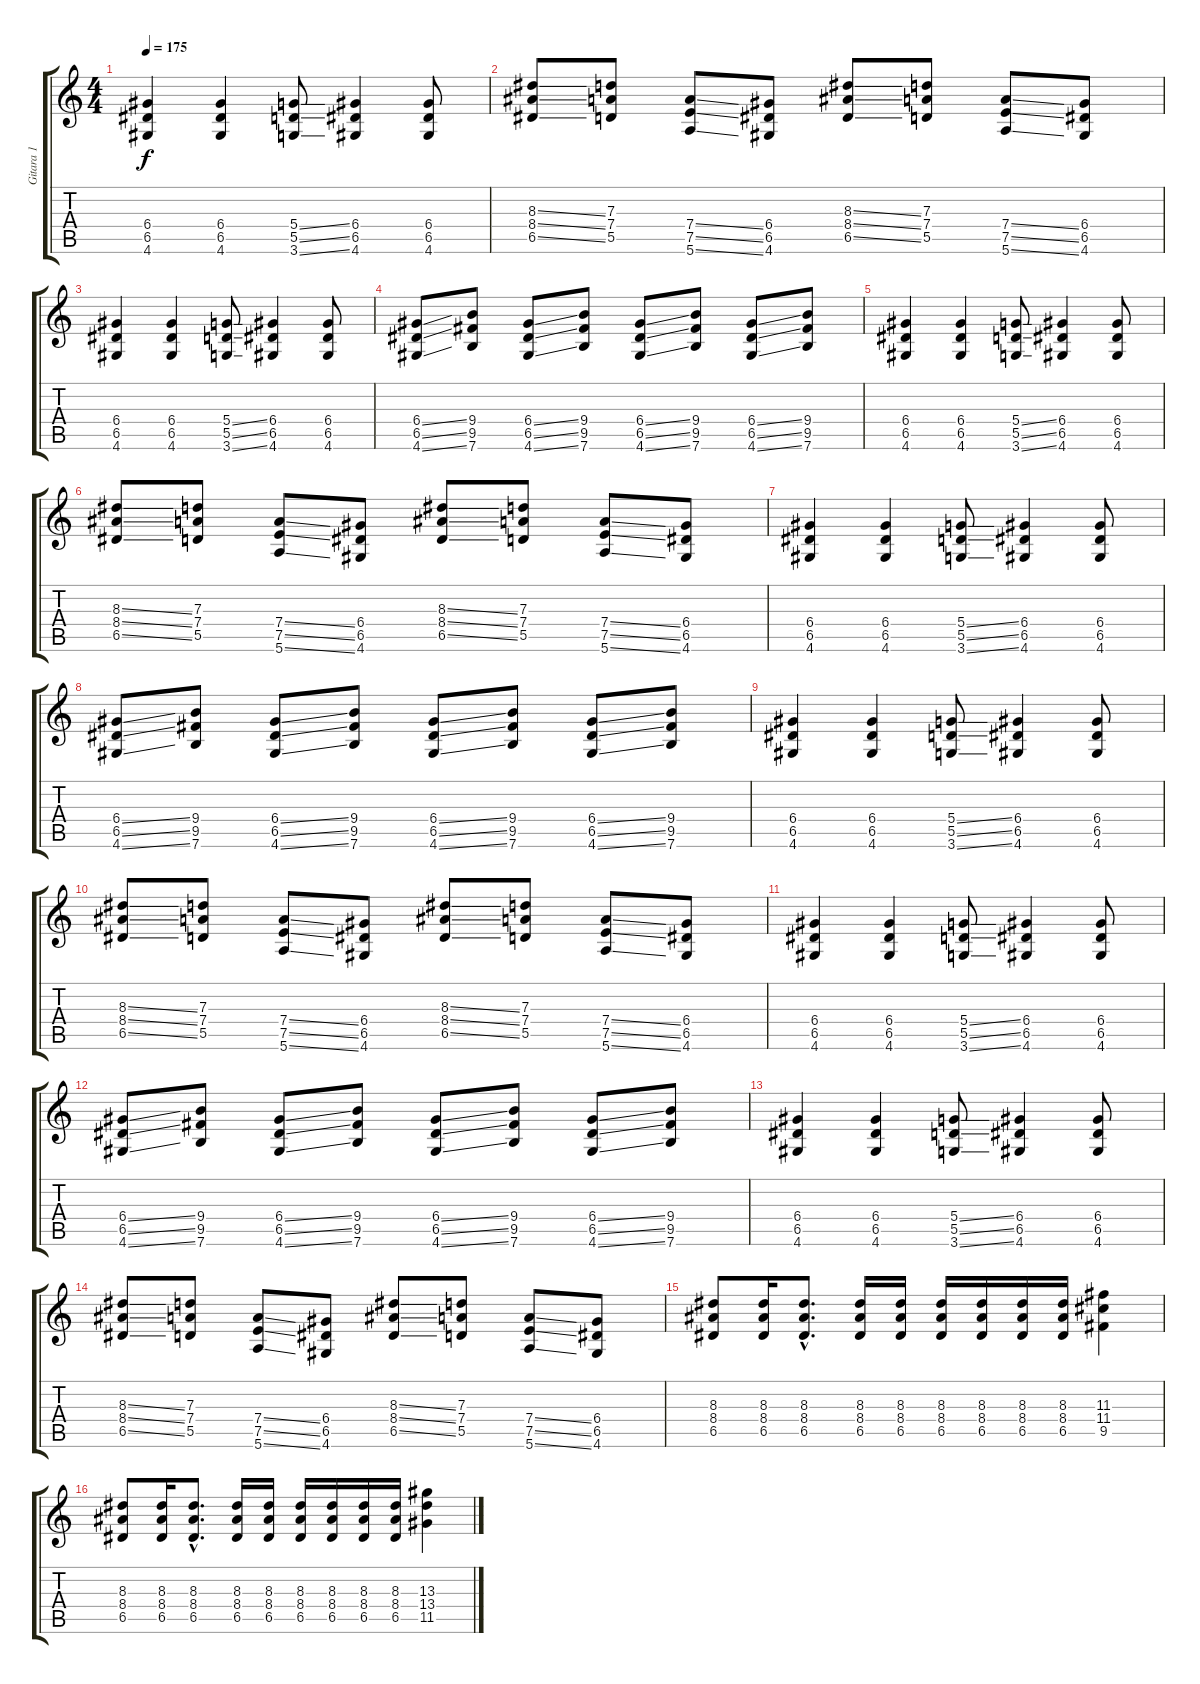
\track ("Gitara 1" "Gitara 1") {instrument distortionguitar}
\staff {score tabs}
\tuning (E4 B3 G3 D3 A2 E2) {hide}
\ts (4 4)
\tempo 175
\clef g2
\ks c
(6.4 6.5 4.6).4{dy f} (6.4 6.5 4.6).4 (5.4{ss} 5.5{ss} 3.6{ss}).8 (6.4 6.5 4.6).4 (6.4 6.5 4.6).8 |
(8.3{ss} 8.4{ss} 6.5{ss}).8 (7.3 7.4 5.5).8 (7.4{ss} 7.5{ss} 5.6{ss}).8 (6.4 6.5 4.6).8 (8.3{ss} 8.4{ss} 6.5{ss}).8 (7.3 7.4 5.5).8 (7.4{ss} 7.5{ss} 5.6{ss}).8 (6.4 6.5 4.6).8 |
(6.4 6.5 4.6).4 (6.4 6.5 4.6).4 (5.4{ss} 5.5{ss} 3.6{ss}).8 (6.4 6.5 4.6).4 (6.4 6.5 4.6).8 |
(6.4{ss} 6.5{ss} 4.6{ss}).8 (9.4 9.5 7.6).8 (6.4{ss} 6.5{ss} 4.6{ss}).8 (9.4 9.5 7.6).8 (6.4{ss} 6.5{ss} 4.6{ss}).8 (9.4 9.5 7.6).8 (6.4{ss} 6.5{ss} 4.6{ss}).8 (9.4 9.5 7.6).8 |
(6.4 6.5 4.6).4 (6.4 6.5 4.6).4 (5.4{ss} 5.5{ss} 3.6{ss}).8 (6.4 6.5 4.6).4 (6.4 6.5 4.6).8 |
(8.3{ss} 8.4{ss} 6.5{ss}).8 (7.3 7.4 5.5).8 (7.4{ss} 7.5{ss} 5.6{ss}).8 (6.4 6.5 4.6).8 (8.3{ss} 8.4{ss} 6.5{ss}).8 (7.3 7.4 5.5).8 (7.4{ss} 7.5{ss} 5.6{ss}).8 (6.4 6.5 4.6).8 |
(6.4 6.5 4.6).4 (6.4 6.5 4.6).4 (5.4{ss} 5.5{ss} 3.6{ss}).8 (6.4 6.5 4.6).4 (6.4 6.5 4.6).8 |
(6.4{ss} 6.5{ss} 4.6{ss}).8 (9.4 9.5 7.6).8 (6.4{ss} 6.5{ss} 4.6{ss}).8 (9.4 9.5 7.6).8 (6.4{ss} 6.5{ss} 4.6{ss}).8 (9.4 9.5 7.6).8 (6.4{ss} 6.5{ss} 4.6{ss}).8 (9.4 9.5 7.6).8 |
(6.4 6.5 4.6).4 (6.4 6.5 4.6).4 (5.4{ss} 5.5{ss} 3.6{ss}).8 (6.4 6.5 4.6).4 (6.4 6.5 4.6).8 |
(8.3{ss} 8.4{ss} 6.5{ss}).8 (7.3 7.4 5.5).8 (7.4{ss} 7.5{ss} 5.6{ss}).8 (6.4 6.5 4.6).8 (8.3{ss} 8.4{ss} 6.5{ss}).8 (7.3 7.4 5.5).8 (7.4{ss} 7.5{ss} 5.6{ss}).8 (6.4 6.5 4.6).8 |
(6.4 6.5 4.6).4 (6.4 6.5 4.6).4 (5.4{ss} 5.5{ss} 3.6{ss}).8 (6.4 6.5 4.6).4 (6.4 6.5 4.6).8 |
(6.4{ss} 6.5{ss} 4.6{ss}).8 (9.4 9.5 7.6).8 (6.4{ss} 6.5{ss} 4.6{ss}).8 (9.4 9.5 7.6).8 (6.4{ss} 6.5{ss} 4.6{ss}).8 (9.4 9.5 7.6).8 (6.4{ss} 6.5{ss} 4.6{ss}).8 (9.4 9.5 7.6).8 |
(6.4 6.5 4.6).4 (6.4 6.5 4.6).4 (5.4{ss} 5.5{ss} 3.6{ss}).8 (6.4 6.5 4.6).4 (6.4 6.5 4.6).8 |
(8.3{ss} 8.4{ss} 6.5{ss}).8 (7.3 7.4 5.5).8 (7.4{ss} 7.5{ss} 5.6{ss}).8 (6.4 6.5 4.6).8 (8.3{ss} 8.4{ss} 6.5{ss}).8 (7.3 7.4 5.5).8 (7.4{ss} 7.5{ss} 5.6{ss}).8 (6.4 6.5 4.6).8 |
(8.3 8.4 6.5).8 (8.3 8.4 6.5).16 (8.3{hac} 8.4{hac} 6.5{hac}).8{d} (8.3 8.4 6.5).16 (8.3 8.4 6.5).16 (8.3 8.4 6.5).16 (8.3 8.4 6.5).16 (8.3 8.4 6.5).16 (8.3 8.4 6.5).16 (11.3 11.4 9.5).4 |
(8.3 8.4 6.5).8 (8.3 8.4 6.5).16 (8.3{hac} 8.4{hac} 6.5{hac}).8{d} (8.3 8.4 6.5).16 (8.3 8.4 6.5).16 (8.3 8.4 6.5).16 (8.3 8.4 6.5).16 (8.3 8.4 6.5).16 (8.3 8.4 6.5).16 (13.3 13.4 11.5).4
